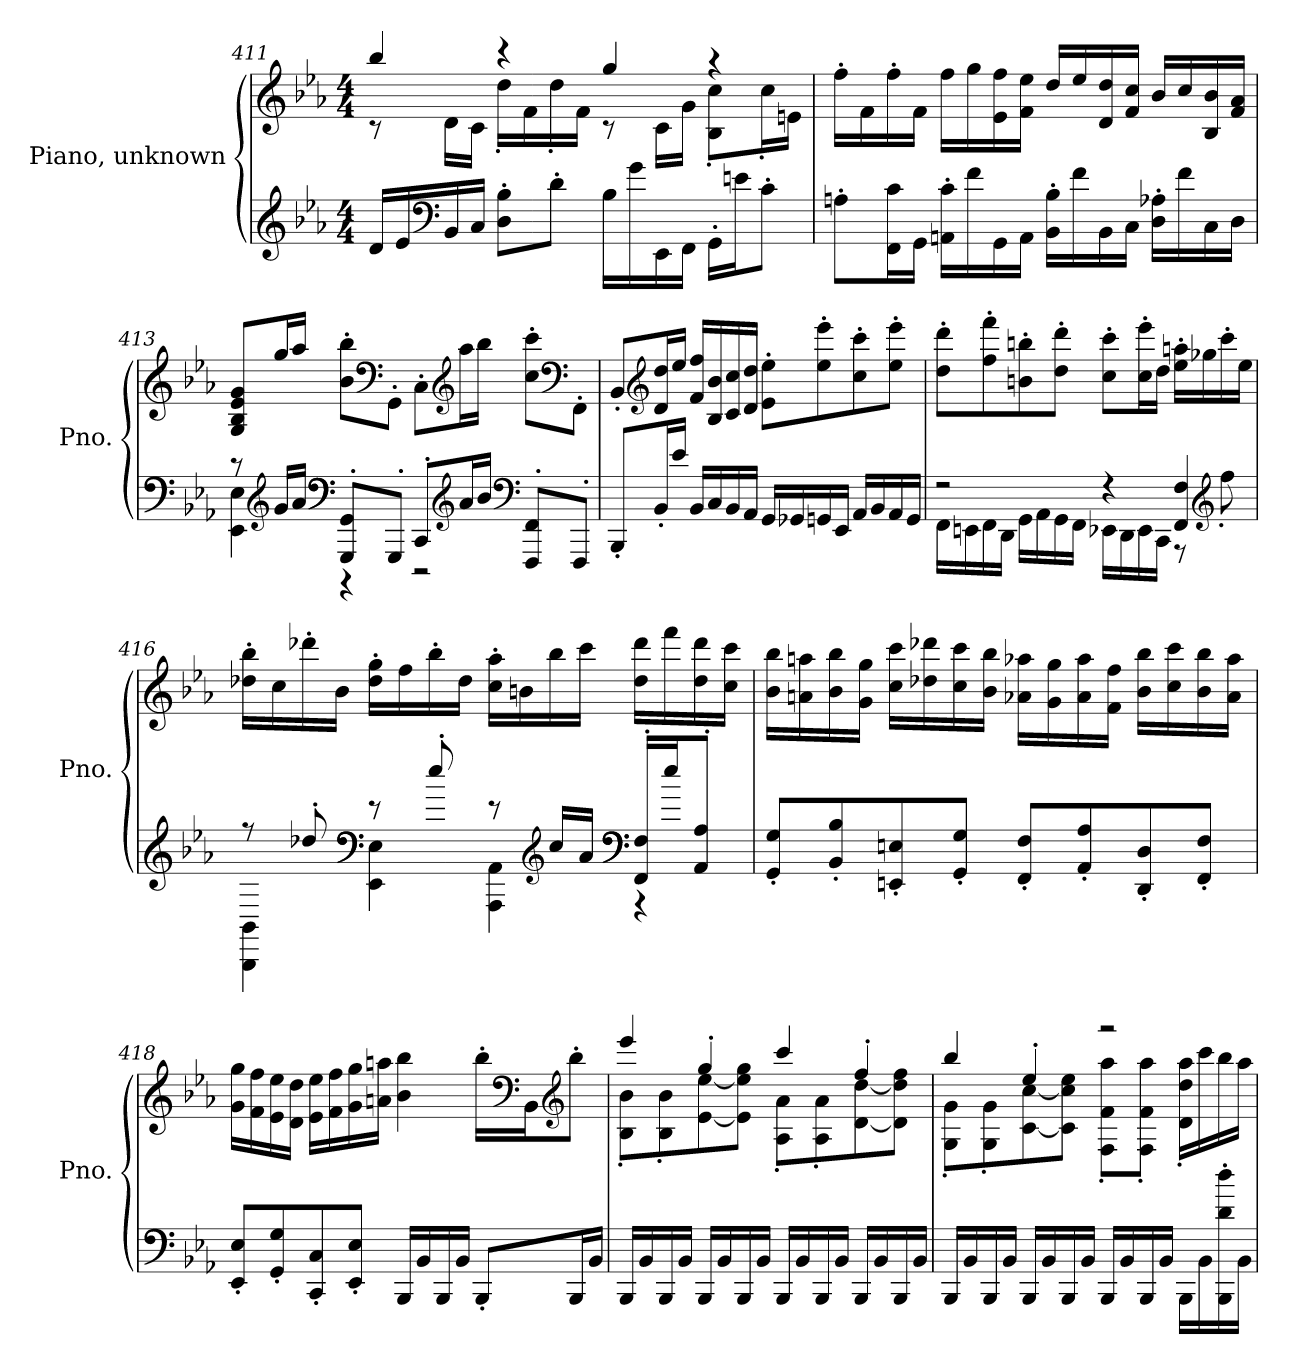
**kern	**kern
*part1	*part1
*staff2	*staff1
*I"Piano, unknown	*
*I'Pno.	*
!!LO:LB:g=z
*clefG2	*clefG2
*k[b-e-a-]	*k[b-e-a-]
*M4/4	*M4/4
=411	=411
*	*^
16d/LL	4bb-/	8r
16e-/	.	.
*clefF4	*	*
16BB-/	.	16d\LL
16C/JJ	.	16c\JJ
8D\' 8B-\'L	4r	16dd'\LL
.	.	16f\
8d'\J	.	16dd'\
.	.	16f\JJ
16B-\LL	4gg/	8r
16g\	.	.
16EE-\	.	16c\LL
16FF\JJ	.	16g\JJ
16GG'\LL	4r	8B-\' 8cc\'L
16en\J	.	.
8c'\J	.	16cc'\L
.	.	16en\JJ
*	*v	*v
=412	=412
8An'\L	16ff'\LL
.	16f\
16FF\ 16c\L	16ff'\
16GG\JJ	16f\JJ
16AAn\' 16c\'LL	16ff\LL
16f\	16gg\
16GG\	16e-\ 16ff\
16AA\JJ	16f\ 16ee-\JJ
16BB-\' 16B-\'LL	16dd/LL
16f\	16ee-/
16BB-\	16d/ 16dd/
16C\JJ	16f/ 16cc/JJ
16D\' 16A-X\'LL	16b-/LL
16f\	16cc/
16C\	16B-/ 16b-/
16D\JJ	16f/ 16a-/JJ
!!LO:LB:g=z
=413	=413
*^	*
8r	4EE-\ 4E-\	8G/ 8B-/ 8e-/ 8g/L
*clefG2	*	*
16g/LL	.	16gg/L
16a-/JJ	.	16aa-/JJ
*clefF4	*	*
8GGG/' 8GG/'L	4r	8b-\' 8bb-\'L
*	*	*clefF4
8GGG'/J	.	8GG'\J
8CC'/L	2r	8C'\L
*clefG2	*	*clefG2
16a-/L	.	16aa-\L
16b-/JJ	.	16bb-\JJ
*clefF4	*	*
8FFF/' 8FF/'L	.	8cc\' 8ccc\'L
*	*	*clefF4
8FFF'/J	.	8FF'\J
*v	*v	*
=414	=414
8BBB-'/L	8BB-'/L
*	*clefG2
16BB-'/L	16d/ 16dd/L
16e-/JJ	16ee-/JJ
16BB-/LL	16f/ 16ff/LL
16C/	16B-/ 16b-/
16BB-/	16c/ 16cc/
16AA-/JJ	16d/ 16dd/JJ
16GG/LL	8e-\' 8ee-\'L
16GG-X/	.
16GGn/	8ee-\' 8eee-\'
16EE-/JJ	.
16AA-/LL	8cc\' 8ccc\'
16BB-/	.
16AA-/	8ee-\' 8eee-\'J
16GG/JJ	.
!!LO:PB:g=z
=415	=415
*^	*
2r	16FF\LL	8dd\' 8ddd\'L
.	16EEn\	.
.	16FF\	8ff\' 8fff\'
.	16DD\JJ	.
.	16GG\LL	8bn\' 8bbn\'
.	16AA-\	.
.	16GG\	8dd\' 8ddd\'J
.	16FF\JJ	.
4r	16EE-X\LL	8cc\' 8ccc\'L
.	16DD\	.
.	16EE-\	16cc\' 16eee-\'L
.	16CC\JJ	16dd\JJ
4FF/ 4F/	8r	16ee-\' 16aan\'LL
.	.	16gg-X\
*clefG2	*	*
.	8ff'\	16ccc'\
.	.	16ee-\JJ
=416	=416	=416
8r	4BBB-\ 4BB-\	16dd-X\' 16bb-\'LL
.	.	16cc\
8dd-X'/	.	16ddd-X'\
.	.	16b-\JJ
*clefF4	*	*
8r	4EE-\ 4E-\	16dd-\' 16gg\'LL
.	.	16ff\
8ee-'/	.	16bb-'\
.	.	16dd-\JJ
8r	4AAA-\ 4AA-\	16cc\' 16aa-\'LL
.	.	16bn\
*clefG2	*	*
16cc/LL	.	16bb-\
16a-/JJ	.	16ccc\JJ
*clefF4	*	*
16FF/' 16F/'LL	4r	16dd-\ 16ddd-\LL
16ee-/J	.	16fff\
8AA-/' 8A-/'J	.	16dd-\ 16ddd-\
.	.	16cc\ 16ccc\JJ
*v	*v	*
!!LO:LB:g=z
=417	=417
8GG/' 8G/'L	16b-\ 16bb-\LL
.	16an\ 16aan\
8BB-/' 8B-/'	16b-\ 16bb-\
.	16g\ 16gg\JJ
8EEn/' 8En/'	16cc\ 16ccc\LL
.	16dd-X\ 16ddd-X\
8GG/' 8G/'J	16cc\ 16ccc\
.	16b-\ 16bb-\JJ
8FF/' 8F/'L	16a-X\ 16aa-X\LL
.	16g\ 16gg\
8AA-/' 8A-/'	16a-\ 16aa-\
.	16f\ 16ff\JJ
8DD/' 8D/'	16b-\ 16bb-\LL
.	16cc\ 16ccc\
8FF/' 8F/'J	16b-\ 16bb-\
.	16a-\ 16aa-\JJ
=418	=418
8EE-/' 8E-/'L	16g\ 16gg\LL
.	16f\ 16ff\
8GG/' 8G/'	16e-\ 16ee-\
.	16d\ 16dd\JJ
8CC/' 8C/'	16e-\ 16ee-\LL
.	16f\ 16ff\
8EE-/' 8E-/'J	16g\ 16gg\
.	16an\ 16aan\JJ
16BBB-/LL	4b-\ 4bb-\
16BB-/	.
16BBB-/	.
16BB-/JJ	.
8BBB-'/L	16bb-'\LL
*	*clefF4
.	16BB-\J
*	*clefG2
16BBB-/L	8bb-'\J
16BB-/JJ	.
!!LO:LB:g=z
=419	=419
*	*^
16BBB-/LL	4eee-/	8B-\' 8b-\'L
16BB-/	.	.
16BBB-/	.	8B-\' 8b-\'
16BB-/JJ	.	.
16BBB-/LL	4gg'/	[8e-\ [8ee-\
16BB-/	.	.
16BBB-/	.	8e-\] 8ee-\] 8gg\J
16BB-/JJ	.	.
16BBB-/LL	4ccc/	8A-\' 8a-\'L
16BB-/	.	.
16BBB-/	.	8A-\' 8a-\'
16BB-/JJ	.	.
16BBB-/LL	4ff'/	[8d\ [8dd\
16BB-/	.	.
16BBB-/	.	8d\] 8dd\] 8ff\J
16BB-/JJ	.	.
=420	=420	=420
16BBB-/LL	4bb-/	8G\' 8g\'L
16BB-/	.	.
16BBB-/	.	8G\' 8g\'
16BB-/JJ	.	.
16BBB-/LL	4ee-'/	[8c\ [8cc\
16BB-/	.	.
16BBB-/	.	8c\] 8cc\] 8ee-\J
16BB-/JJ	.	.
16BBB-/LL	2r	8F\' 8f\' 8aa-\'L
16BB-/	.	.
16BBB-/	.	8F\' 8f\' 8aa-\'J
16BB-/JJ	.	.
16BBB-\LL	.	16d\' 16dd\' 16aa-\'LL
16BB-\	.	16ccc\
16BBB-\' 16d\' 16dd\'	.	16bb-\
16BB-\JJ	.	16aa-\JJ
*	*v	*v
=	=
*-	*-
